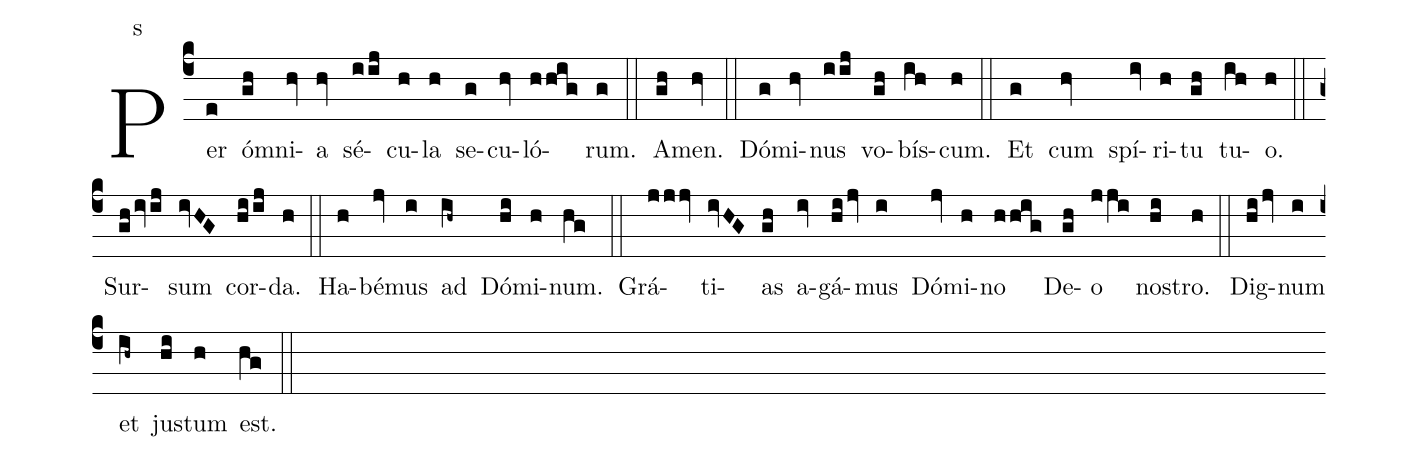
annotation: s;
%%
(c4) Per(e) óm(gh)ni(hv)a(hv) sé(iij)cu(h)la(h) se(g)cu(hv)ló(hhig)rum.(g) (::)
A(gh)men.(hv) (::)
Dó(g)mi(hv)nus(iij) vo(gh)bís(ih)cum.(h) (::)
Et(g) cum(hv) spí(iv)ri(h)tu(gh) tu(ih)o.(h) (::)
Sur(ghivij)sum(ivHG) cor(hiij)da.(h) (::)
Ha(h)bé(jv)mus(i) ad(ih~) Dó(hi)mi(h)num.(hg) (::)
Grá(jjjv)ti(ivHG)as(gh) a(iv)gá(hijv)mus(i) Dó(jv)mi(h)no(hhig) De(gh)o(jji) nos(hi)tro.(h) (::)
Dig(hijv)num(i) et(ih~) jus(hi)tum(h) est.(hg) (::)
